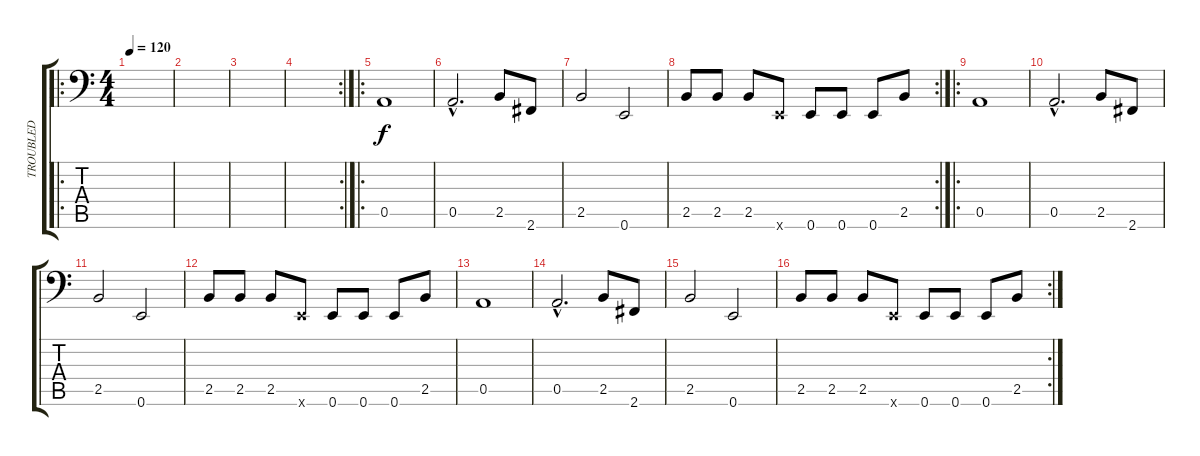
\track ("TROUBLED" "TROUBLED") {instrument electricbassfinger}
\staff {score tabs}
\tuning (E3 B2 G2 D2 A1 E1) {hide}
\ro
\ts (4 4)
\tempo 120
\clef f4
\ks c
|
|
|
\rc 2
|
\ro
0.5.1 |
0.5{hac}.2{d} 2.5.8 2.6.8 |
2.5.2 0.6.2 |
\rc 2
2.5.8 2.5.8 2.5.8 0.6{x}.8 0.6.8 0.6.8 0.6.8 2.5.8 |
\ro
0.5.1 |
0.5{hac}.2{d} 2.5.8 2.6.8 |
2.5.2 0.6.2 |
2.5.8 2.5.8 2.5.8 0.6{x}.8 0.6.8 0.6.8 0.6.8 2.5.8 |
0.5.1 |
0.5{hac}.2{d} 2.5.8 2.6.8 |
2.5.2 0.6.2 |
\rc 2
2.5.8 2.5.8 2.5.8 0.6{x}.8 0.6.8 0.6.8 0.6.8 2.5.8
